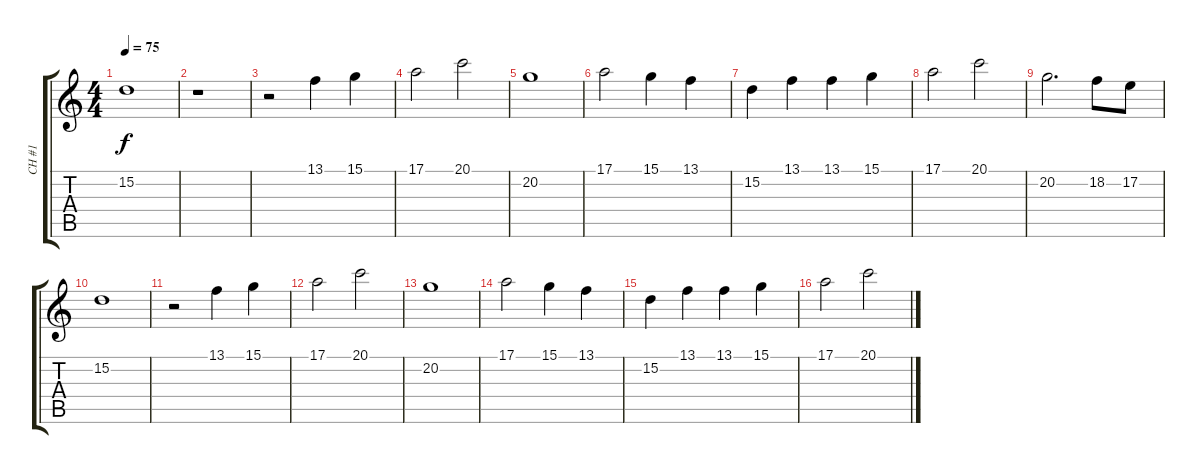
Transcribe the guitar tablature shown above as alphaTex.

\track ("CH #1" "CH #1") {instrument synthbrass2}
\staff {score tabs}
\tuning (E4 B3 G3 D3 A2 E2) {hide}
\ts (4 4)
\tempo 75
\clef g2
\ks c
15.2{t}.1{dy f} |
r.1 |
r.2 13.1.4 15.1.4 |
17.1.2 20.1.2 |
20.2.1 |
17.1.2 15.1.4 13.1.4 |
15.2.4 13.1.4 13.1.4 15.1.4 |
17.1.2 20.1.2 |
20.2.2{d} 18.2.8 17.2.8 |
15.2.1 |
r.2 13.1.4 15.1.4 |
17.1.2 20.1.2 |
20.2.1 |
17.1.2 15.1.4 13.1.4 |
15.2.4 13.1.4 13.1.4 15.1.4 |
17.1.2 20.1.2
